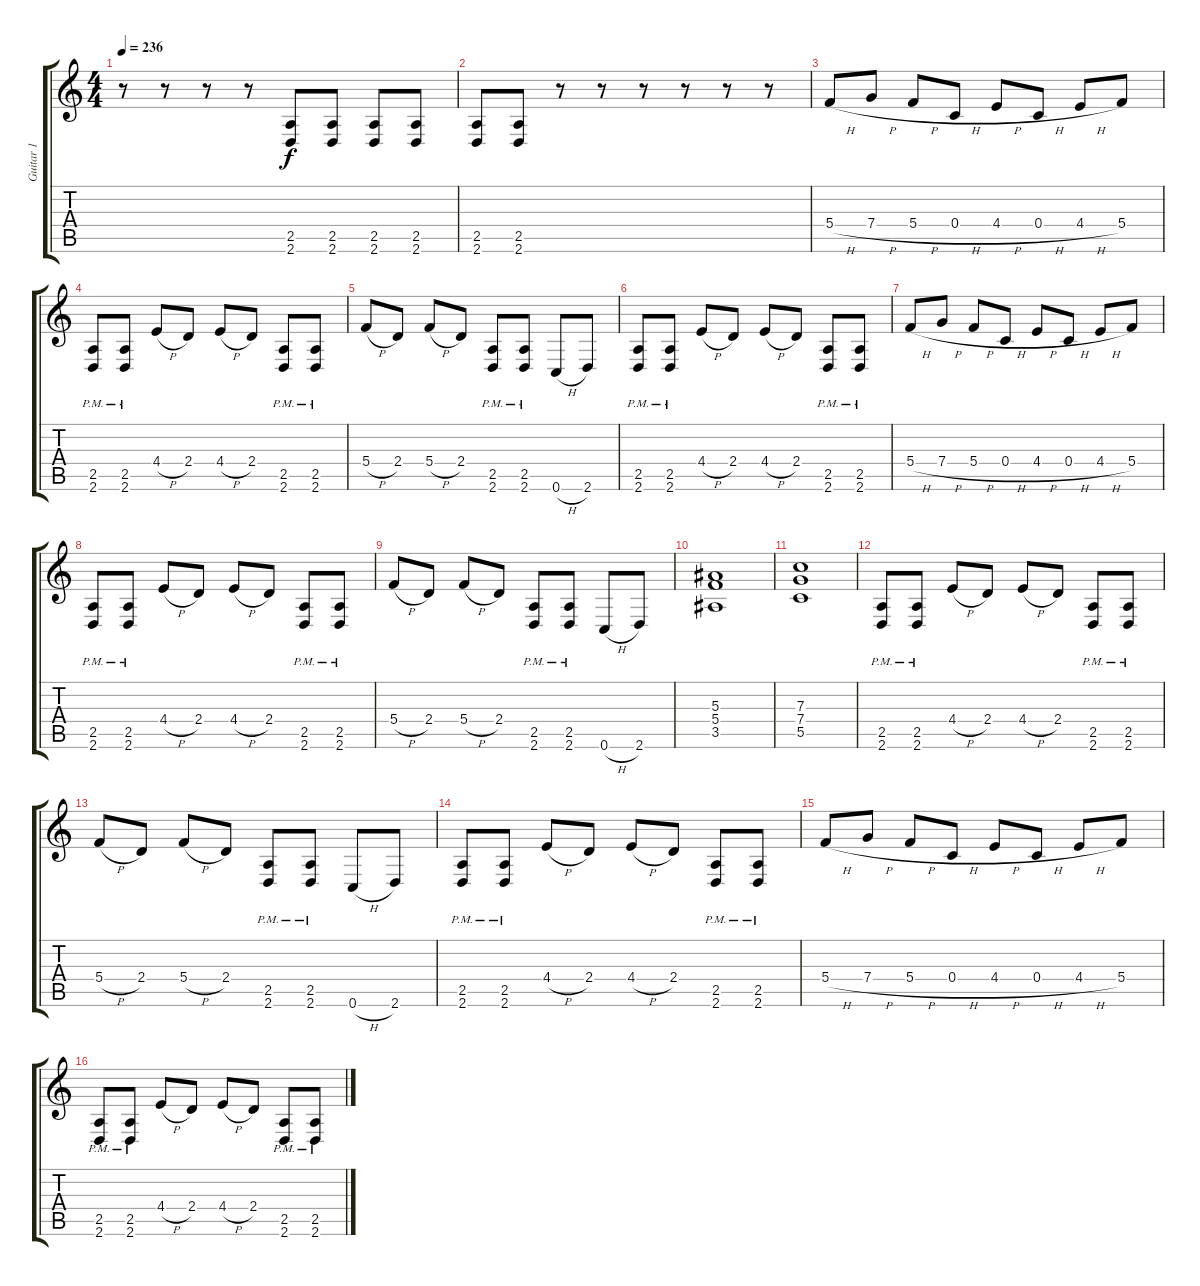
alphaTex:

\track ("Guitar 1" "Guitar 1") {instrument distortionguitar}
\staff {score tabs}
\tuning (D4 A3 F3 C3 G2 C2) {hide}
\ts (4 4)
\tempo 236
\clef g2
\ks c
r.8{dy f} r.8 r.8 r.8 (2.5 2.6).8 (2.5 2.6).8 (2.5 2.6).8 (2.5 2.6).8 |
(2.5 2.6).8 (2.5 2.6).8 r.8 r.8 r.8 r.8 r.8 r.8 |
5.4{h}.8 7.4{h}.8 5.4{h}.8 0.4{h}.8 4.4{h}.8 0.4{h}.8 4.4{h}.8 5.4.8 |
(2.5{pm} 2.6{pm}).8 (2.5{pm} 2.6{pm}).8 4.4{h}.8 2.4.8 4.4{h}.8 2.4.8 (2.5{pm} 2.6{pm}).8 (2.5{pm} 2.6{pm}).8 |
5.4{h}.8 2.4.8 5.4{h}.8 2.4.8 (2.5{pm} 2.6{pm}).8 (2.5{pm} 2.6{pm}).8 0.6{h}.8 2.6.8 |
(2.5{pm} 2.6{pm}).8 (2.5{pm} 2.6{pm}).8 4.4{h}.8 2.4.8 4.4{h}.8 2.4.8 (2.5{pm} 2.6{pm}).8 (2.5{pm} 2.6{pm}).8 |
5.4{h}.8 7.4{h}.8 5.4{h}.8 0.4{h}.8 4.4{h}.8 0.4{h}.8 4.4{h}.8 5.4.8 |
(2.5{pm} 2.6{pm}).8 (2.5{pm} 2.6{pm}).8 4.4{h}.8 2.4.8 4.4{h}.8 2.4.8 (2.5{pm} 2.6{pm}).8 (2.5{pm} 2.6{pm}).8 |
5.4{h}.8 2.4.8 5.4{h}.8 2.4.8 (2.5{pm} 2.6{pm}).8 (2.5{pm} 2.6{pm}).8 0.6{h}.8 2.6.8 |
(5.3 5.4 3.5).1 |
(7.3 7.4 5.5).1 |
(2.5{pm} 2.6{pm}).8 (2.5{pm} 2.6{pm}).8 4.4{h}.8 2.4.8 4.4{h}.8 2.4.8 (2.5{pm} 2.6{pm}).8 (2.5{pm} 2.6{pm}).8 |
5.4{h}.8 2.4.8 5.4{h}.8 2.4.8 (2.5{pm} 2.6{pm}).8 (2.5{pm} 2.6{pm}).8 0.6{h}.8 2.6.8 |
(2.5{pm} 2.6{pm}).8 (2.5{pm} 2.6{pm}).8 4.4{h}.8 2.4.8 4.4{h}.8 2.4.8 (2.5{pm} 2.6{pm}).8 (2.5{pm} 2.6{pm}).8 |
5.4{h}.8 7.4{h}.8 5.4{h}.8 0.4{h}.8 4.4{h}.8 0.4{h}.8 4.4{h}.8 5.4.8 |
(2.5{pm} 2.6{pm}).8 (2.5{pm} 2.6{pm}).8 4.4{h}.8 2.4.8 4.4{h}.8 2.4.8 (2.5{pm} 2.6{pm}).8 (2.5{pm} 2.6{pm}).8
